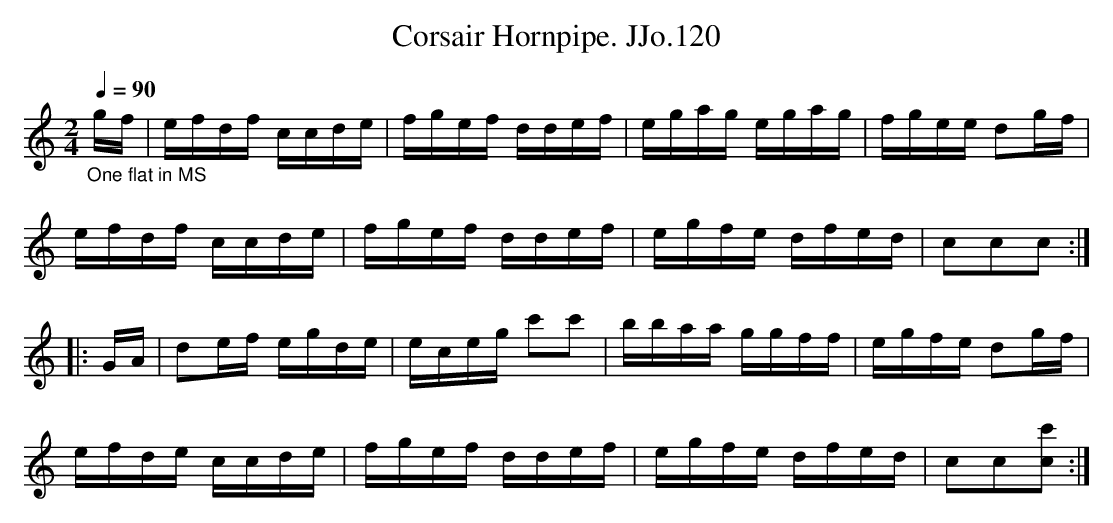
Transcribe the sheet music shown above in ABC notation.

X:1
T:Corsair Hornpipe. JJo.120
M:2/4
L:1/16
Q:1/4=90
K:C
"_One flat in MS"gf|efdf ccde|fgef ddef|egag egag|fgee d2gf|
efdf ccde|fgef ddef|egfe dfed|c2c2c2:|
|:GA|d2ef egde|eceg c'2c'2|bbaa ggff|egfe d2gf|
efde ccde|fgef ddef|egfe dfed|c2c2[c'2c2]:|
